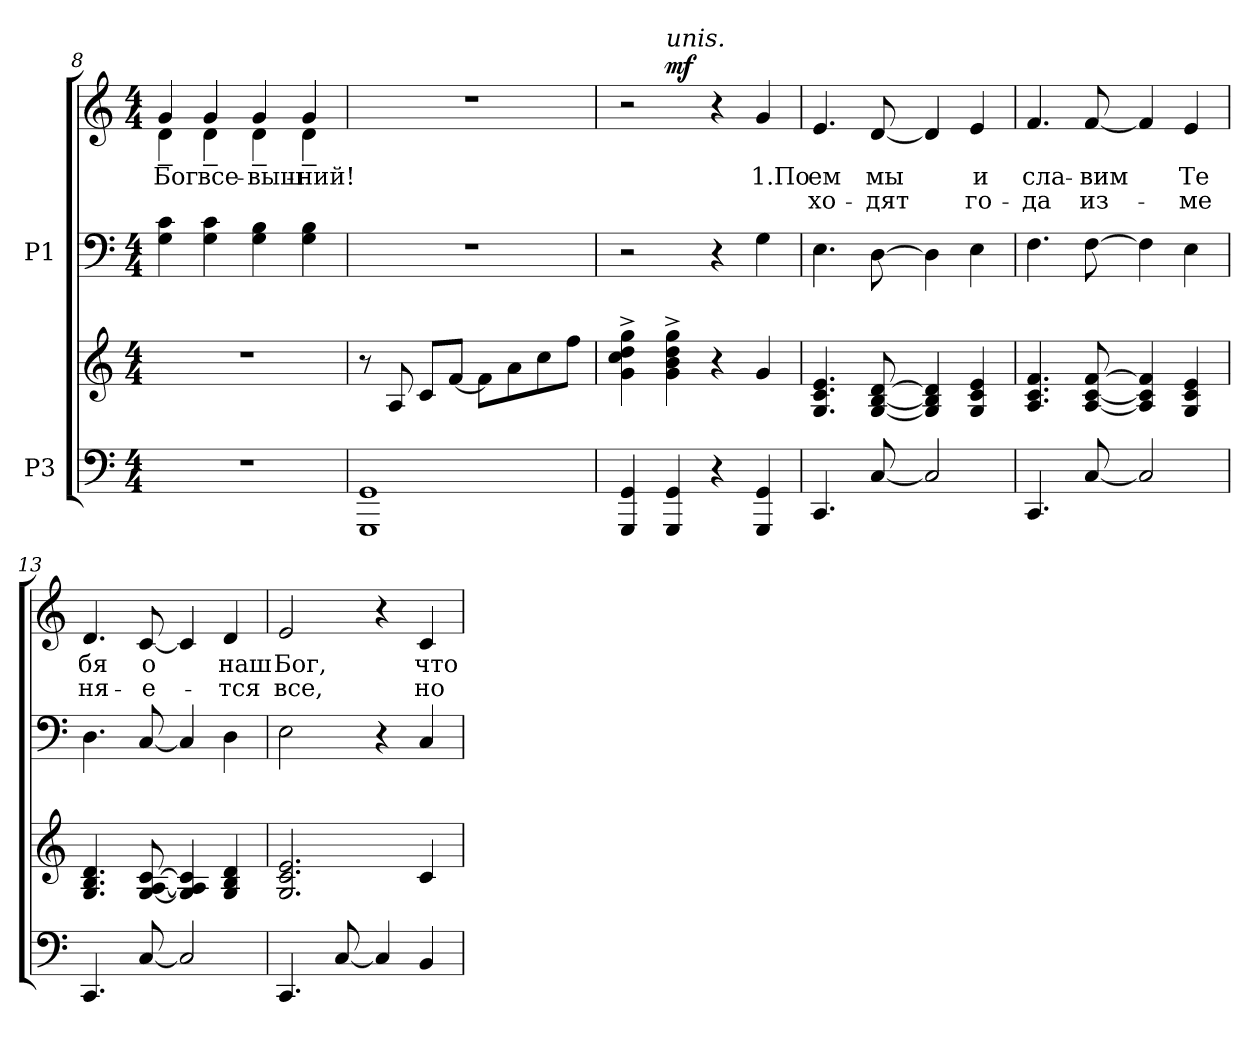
**kern	**kern	**kern	**kern	**text	**text	**dynam
*part2	*part2	*part1	*part1	*part1	*part1	*part1
*staff4	*staff3	*staff2	*staff1	*staff1	*staff1	*staff1/2
*I"P3	*	*I"P1	*	*	*	*
*clefF4	*clefG2	*clefF4	*clefG2	*	*	*
*k[]	*k[]	*k[]	*k[]	*	*	*
*C:	*C:	*C:	*C:	*	*	*
*M4/4	*M4/4	*M4/4	*M4/4	*	*	*
=8	=8	=8	=8	=8	=8	=8
!	!	!	!	!LO:LY:b:color=#000000	!	!
*	*	*	*^	*	*	*
1r	1r	4Gi\ 4ci	4gi/	4d~i\	Бог	.	.
!	!	!	!	!	!LO:LY:b:color=#000000	!	!
.	.	4Gi\ 4ci	4gi/	4d~i\	все-	.	.
!	!	!	!	!	!LO:LY:b:color=#000000	!	!
.	.	4Gi\ 4Bi	4gi/	4d~i\	-выш-	.	.
!	!	!	!	!	!LO:LY:b:color=#000000	!	!
.	.	4Gi\ 4Bi	4gi/	4d~i\	-ний!	.	.
*	*	*	*v	*v	*	*	*
=9	=9	=9	=9	=9	=9	=9
1GGGi 1GGi	8r	1r	1r	.	.	.
.	8Ai/	.	.	.	.	.
.	8ci/L	.	.	.	.	.
.	[<8fi/J	.	.	.	.	.
.	8fi\L]	.	.	.	.	.
.	8ai\	.	.	.	.	.
.	8cci\	.	.	.	.	.
.	8ffi\J	.	.	.	.	.
=10	=10	=10	=10	=10	=10	=10
*	*	*	*^	*	*	*
4GGGi/ 4GGi	4gi\^ 4cci^ 4ddi^ 4ggi^	2r	2r	4ryy	.	.	.
!	!	!	!	!LO:TX:a:i:t=unis.	!	!	!
4GGGi/ 4GGi	4gi\^ 4bi^ 4ddi^ 4ggi^	.	.	2.ryy	.	.	mf
4r	4r	4r	4r	.	.	.	.
!	!	!	!	!	!LO:LY:b:color=#000000	!	!
4GGGi/ 4GGi	4gi/	4Gi\	4gi/	.	1.По	.	.
*	*	*	*v	*v	*	*	*
=11	=11	=11	=11	=11	=11	=11
*	*	*	*^	*	*	*
!	!	!	!	!	!LO:LY:b:color=#000000	!LO:LY:b:color=#000000	!
*	*	*	*v	*v	*	*	*
4.CCi/	4.Gi/ 4.ci 4.ei	4.Ei\	4.ei/	ем	хо-	.
!	!	!	!	!LO:LY:b:color=#000000	!LO:LY:b:color=#000000	!
[<8Ci/	[<8Gi/ [<8Bi [>8di	[>8Di\	[<8di/	-мы	дят	.
2Ci/]	4Gi/] 4Bi] 4di]	4Di\]	4di/]	.	.	.
!	!	!	!	!LO:LY:b:color=#000000	!LO:LY:b:color=#000000	!
.	4Gi/ 4ci 4ei	4Ei\	4ei/	и	го-	.
!!LO:LB:g=z
=12	=12	=12	=12	=12	=12	=12
!	!	!	!	!LO:LY:b:color=#000000	!LO:LY:b:color=#000000	!
4.CCi/	4.Ai/ 4.ci 4.fi	4.Fi\	4.fi/	-сла-	-да	.
!	!	!	!	!LO:LY:b:color=#000000	!LO:LY:b:color=#000000	!
[<8Ci/	[<8Ai/ [<8ci [>8fi	[>8Fi\	[<8fi/	вим	из-	.
2Ci/]	4Ai/] 4ci] 4fi]	4Fi\]	4fi/]	.	.	.
!	!	!	!	!LO:LY:b:color=#000000	!LO:LY:b:color=#000000	!
.	4Gi/ 4ci 4ei	4Ei\	4ei/	-Те	ме	.
=13	=13	=13	=13	=13	=13	=13
!	!	!	!	!LO:LY:b:color=#000000	!LO:LY:b:color=#000000	!
4.CCi/	4.Gi/ 4.Bi 4.di	4.Di\	4.di/	бя	ня-	.
!	!	!	!	!LO:LY:b:color=#000000	!LO:LY:b:color=#000000	!
[<8Ci/	[<8Gi/ [>8Ai [>8ci	[<8Ci/	[<8ci/	-о	е-	.
2Ci/]	4Gi/] 4Ai] 4ci]	4Ci/]	4ci/]	.	.	.
!	!	!	!	!LO:LY:b:color=#000000	!LO:LY:b:color=#000000	!
.	4Gi/ 4Bi 4di	4Di\	4di/	-наш	тся	.
=14	=14	=14	=14	=14	=14	=14
!	!	!	!	!LO:LY:b:color=#000000	!LO:LY:b:color=#000000	!
4.CCi/	2.Gi/ 2.ci 2.ei	2Ei\	2ei/	Бог,	все,	.
[<8Ci/	.	.	.	.	.	.
4Ci/]	.	4r	4r	.	.	.
!	!	!	!	!LO:LY:b:color=#000000	!LO:LY:b:color=#000000	!
4BBi/	4ci/	4Ci/	4ci/	что	но	.
=	=	=	=	=	=	=
*-	*-	*-	*-	*-	*-	*-
